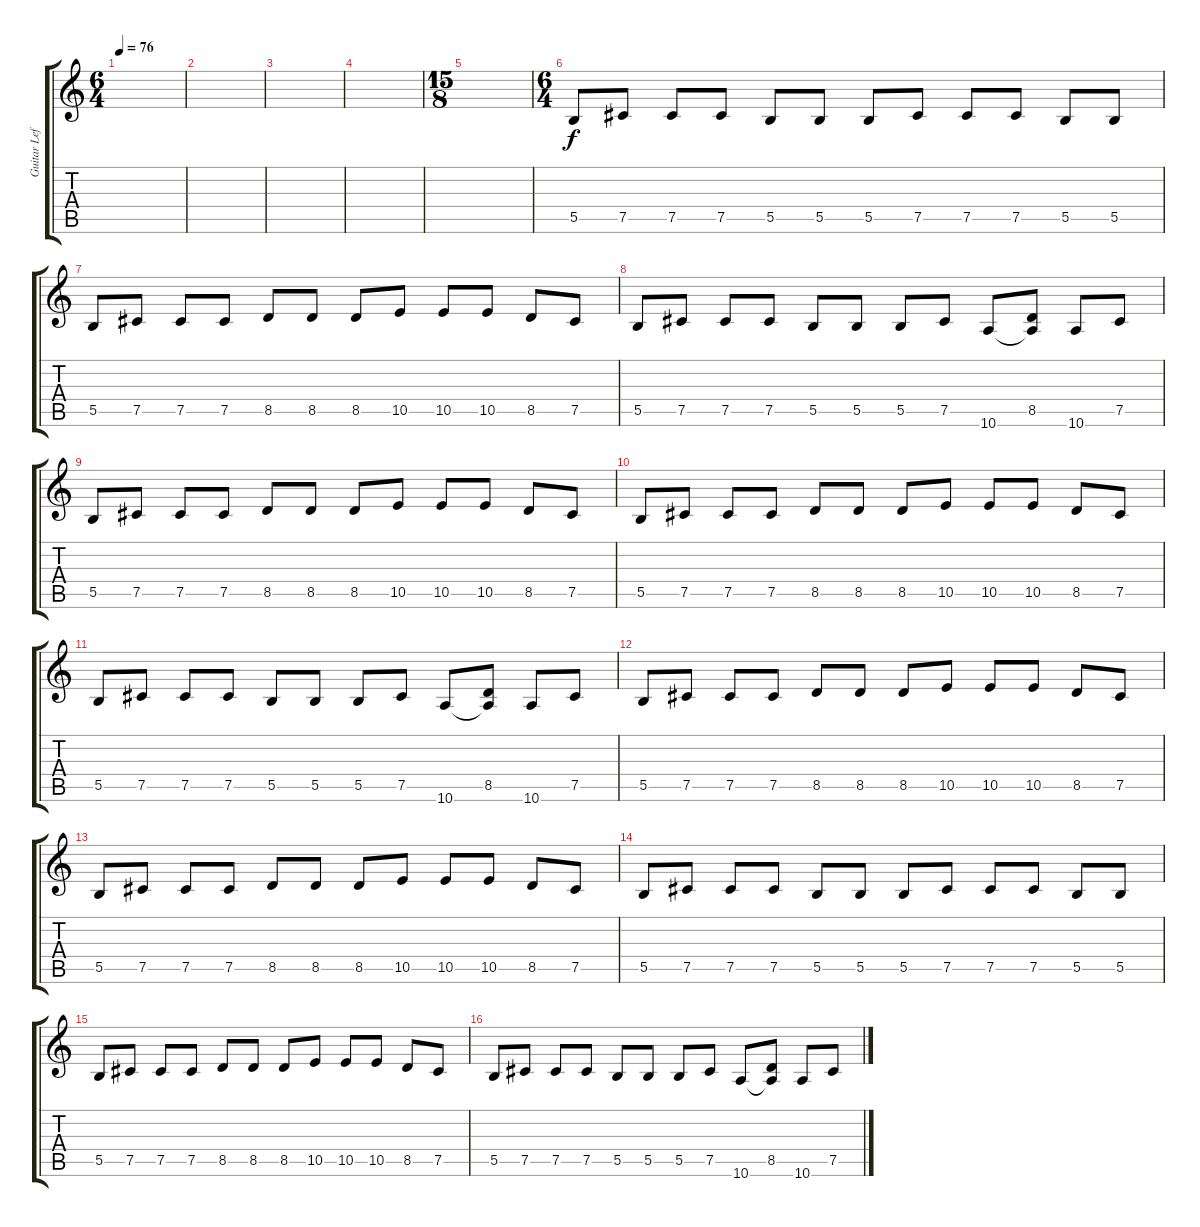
\track ("Guitar Left" "Guitar Lef") {instrument distortionguitar}
\staff {score tabs}
\tuning (Db4 Ab3 E3 B2 Gb2 B1) {hide}
\ts (6 4)
\tempo 76
\clef g2
\ks c
|
|
|
|
\ts (15 8)
|
\ts (6 4)
5.5.8 7.5.8 7.5.8 7.5.8 5.5.8 5.5.8 5.5.8 7.5.8 7.5.8 7.5.8 5.5.8 5.5.8 |
5.5.8 7.5.8 7.5.8 7.5.8 8.5.8 8.5.8 8.5.8 10.5.8 10.5.8 10.5.8 8.5.8 7.5.8 |
5.5.8 7.5.8 7.5.8 7.5.8 5.5.8 5.5.8 5.5.8 7.5.8 10.6.8 (8.5 10.6{t}).8 10.6.8 7.5.8 |
5.5.8 7.5.8 7.5.8 7.5.8 8.5.8 8.5.8 8.5.8 10.5.8 10.5.8 10.5.8 8.5.8 7.5.8 |
5.5.8 7.5.8 7.5.8 7.5.8 8.5.8 8.5.8 8.5.8 10.5.8 10.5.8 10.5.8 8.5.8 7.5.8 |
5.5.8 7.5.8 7.5.8 7.5.8 5.5.8 5.5.8 5.5.8 7.5.8 10.6.8 (8.5 10.6{t}).8 10.6.8 7.5.8 |
5.5.8 7.5.8 7.5.8 7.5.8 8.5.8 8.5.8 8.5.8 10.5.8 10.5.8 10.5.8 8.5.8 7.5.8 |
5.5.8 7.5.8 7.5.8 7.5.8 8.5.8 8.5.8 8.5.8 10.5.8 10.5.8 10.5.8 8.5.8 7.5.8 |
5.5.8 7.5.8 7.5.8 7.5.8 5.5.8 5.5.8 5.5.8 7.5.8 7.5.8 7.5.8 5.5.8 5.5.8 |
5.5.8 7.5.8 7.5.8 7.5.8 8.5.8 8.5.8 8.5.8 10.5.8 10.5.8 10.5.8 8.5.8 7.5.8 |
5.5.8 7.5.8 7.5.8 7.5.8 5.5.8 5.5.8 5.5.8 7.5.8 10.6.8 (8.5 10.6{t}).8 10.6.8 7.5.8
